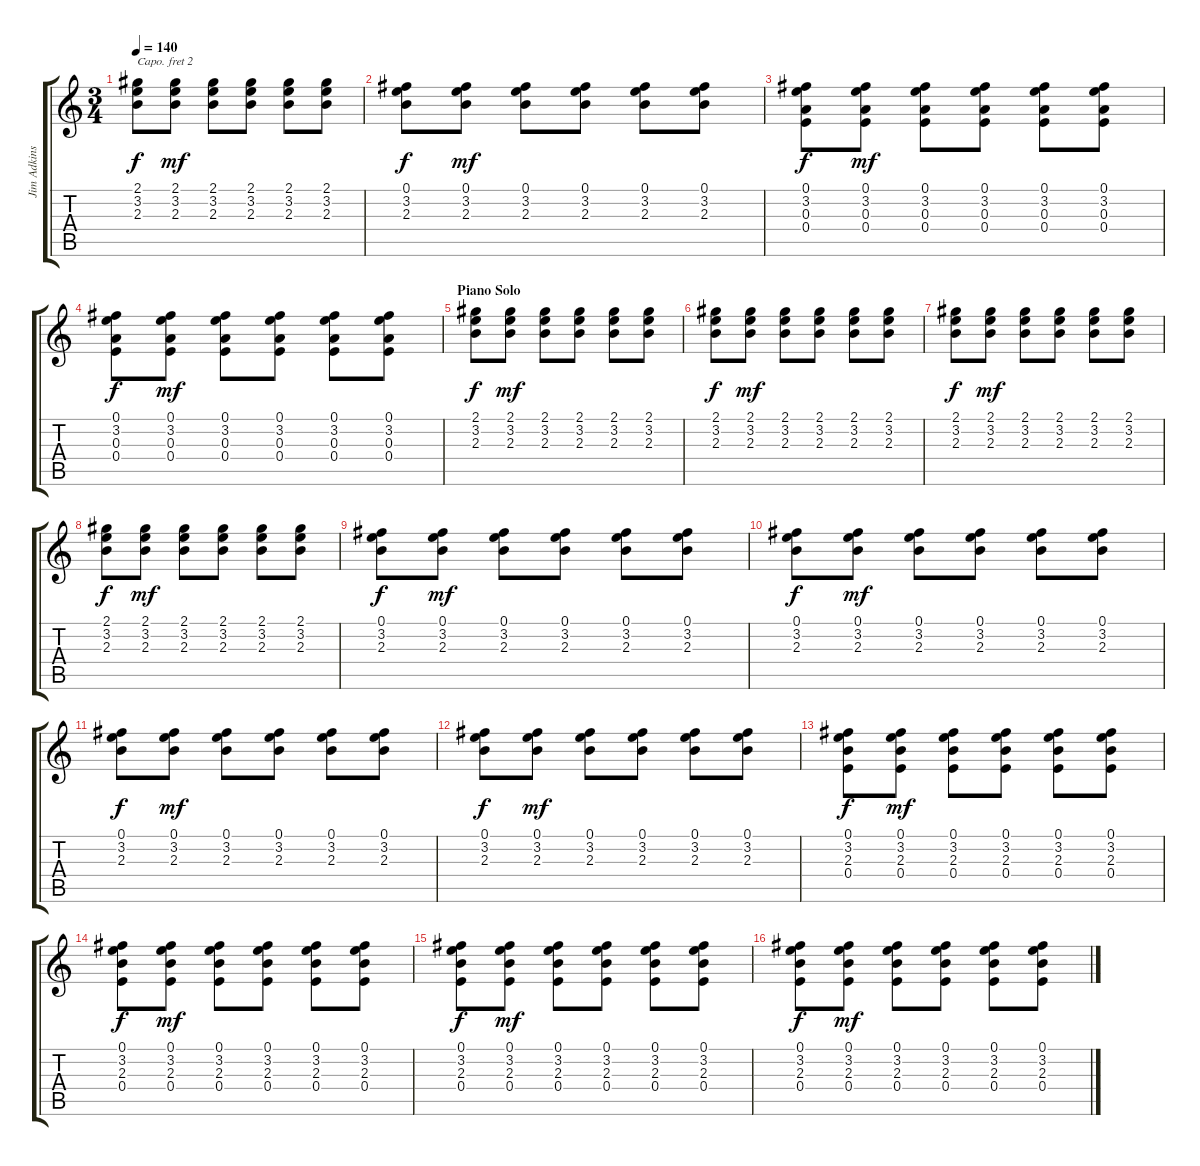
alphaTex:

\track ("Jim Adkins - Guitar I" "Jim Adkins") {instrument acousticguitarsteel}
\staff {score tabs}
\capo 2
\tuning (E4 B3 G3 D3 A2 E2) {hide}
\ts (3 4)
\tempo 140
\clef g2
\ks c
(2.1 3.2 2.3).8{dy f} (2.1 3.2 2.3).8{dy mf} (2.1 3.2 2.3).8 (2.1 3.2 2.3).8 (2.1 3.2 2.3).8 (2.1 3.2 2.3).8 |
(0.1 3.2 2.3).8{dy f} (0.1 3.2 2.3).8{dy mf} (0.1 3.2 2.3).8 (0.1 3.2 2.3).8 (0.1 3.2 2.3).8 (0.1 3.2 2.3).8 |
(0.1 3.2 0.3 0.4).8{dy f} (0.1 3.2 0.3 0.4).8{dy mf} (0.1 3.2 0.3 0.4).8 (0.1 3.2 0.3 0.4).8 (0.1 3.2 0.3 0.4).8 (0.1 3.2 0.3 0.4).8 |
(0.1 3.2 0.3 0.4).8{dy f} (0.1 3.2 0.3 0.4).8{dy mf} (0.1 3.2 0.3 0.4).8 (0.1 3.2 0.3 0.4).8 (0.1 3.2 0.3 0.4).8 (0.1 3.2 0.3 0.4).8 |
\section ("" "Piano Solo")
(2.1 3.2 2.3).8{dy f} (2.1 3.2 2.3).8{dy mf} (2.1 3.2 2.3).8 (2.1 3.2 2.3).8 (2.1 3.2 2.3).8 (2.1 3.2 2.3).8 |
(2.1 3.2 2.3).8{dy f} (2.1 3.2 2.3).8{dy mf} (2.1 3.2 2.3).8 (2.1 3.2 2.3).8 (2.1 3.2 2.3).8 (2.1 3.2 2.3).8 |
(2.1 3.2 2.3).8{dy f} (2.1 3.2 2.3).8{dy mf} (2.1 3.2 2.3).8 (2.1 3.2 2.3).8 (2.1 3.2 2.3).8 (2.1 3.2 2.3).8 |
(2.1 3.2 2.3).8{dy f} (2.1 3.2 2.3).8{dy mf} (2.1 3.2 2.3).8 (2.1 3.2 2.3).8 (2.1 3.2 2.3).8 (2.1 3.2 2.3).8 |
(0.1 3.2 2.3).8{dy f} (0.1 3.2 2.3).8{dy mf} (0.1 3.2 2.3).8 (0.1 3.2 2.3).8 (0.1 3.2 2.3).8 (0.1 3.2 2.3).8 |
(0.1 3.2 2.3).8{dy f} (0.1 3.2 2.3).8{dy mf} (0.1 3.2 2.3).8 (0.1 3.2 2.3).8 (0.1 3.2 2.3).8 (0.1 3.2 2.3).8 |
(0.1 3.2 2.3).8{dy f} (0.1 3.2 2.3).8{dy mf} (0.1 3.2 2.3).8 (0.1 3.2 2.3).8 (0.1 3.2 2.3).8 (0.1 3.2 2.3).8 |
(0.1 3.2 2.3).8{dy f} (0.1 3.2 2.3).8{dy mf} (0.1 3.2 2.3).8 (0.1 3.2 2.3).8 (0.1 3.2 2.3).8 (0.1 3.2 2.3).8 |
(0.1 3.2 2.3 0.4).8{dy f} (0.1 3.2 2.3 0.4).8{dy mf} (0.1 3.2 2.3 0.4).8 (0.1 3.2 2.3 0.4).8 (0.1 3.2 2.3 0.4).8 (0.1 3.2 2.3 0.4).8 |
(0.1 3.2 2.3 0.4).8{dy f} (0.1 3.2 2.3 0.4).8{dy mf} (0.1 3.2 2.3 0.4).8 (0.1 3.2 2.3 0.4).8 (0.1 3.2 2.3 0.4).8 (0.1 3.2 2.3 0.4).8 |
(0.1 3.2 2.3 0.4).8{dy f} (0.1 3.2 2.3 0.4).8{dy mf} (0.1 3.2 2.3 0.4).8 (0.1 3.2 2.3 0.4).8 (0.1 3.2 2.3 0.4).8 (0.1 3.2 2.3 0.4).8 |
(0.1 3.2 2.3 0.4).8{dy f} (0.1 3.2 2.3 0.4).8{dy mf} (0.1 3.2 2.3 0.4).8 (0.1 3.2 2.3 0.4).8 (0.1 3.2 2.3 0.4).8 (0.1 3.2 2.3 0.4).8
